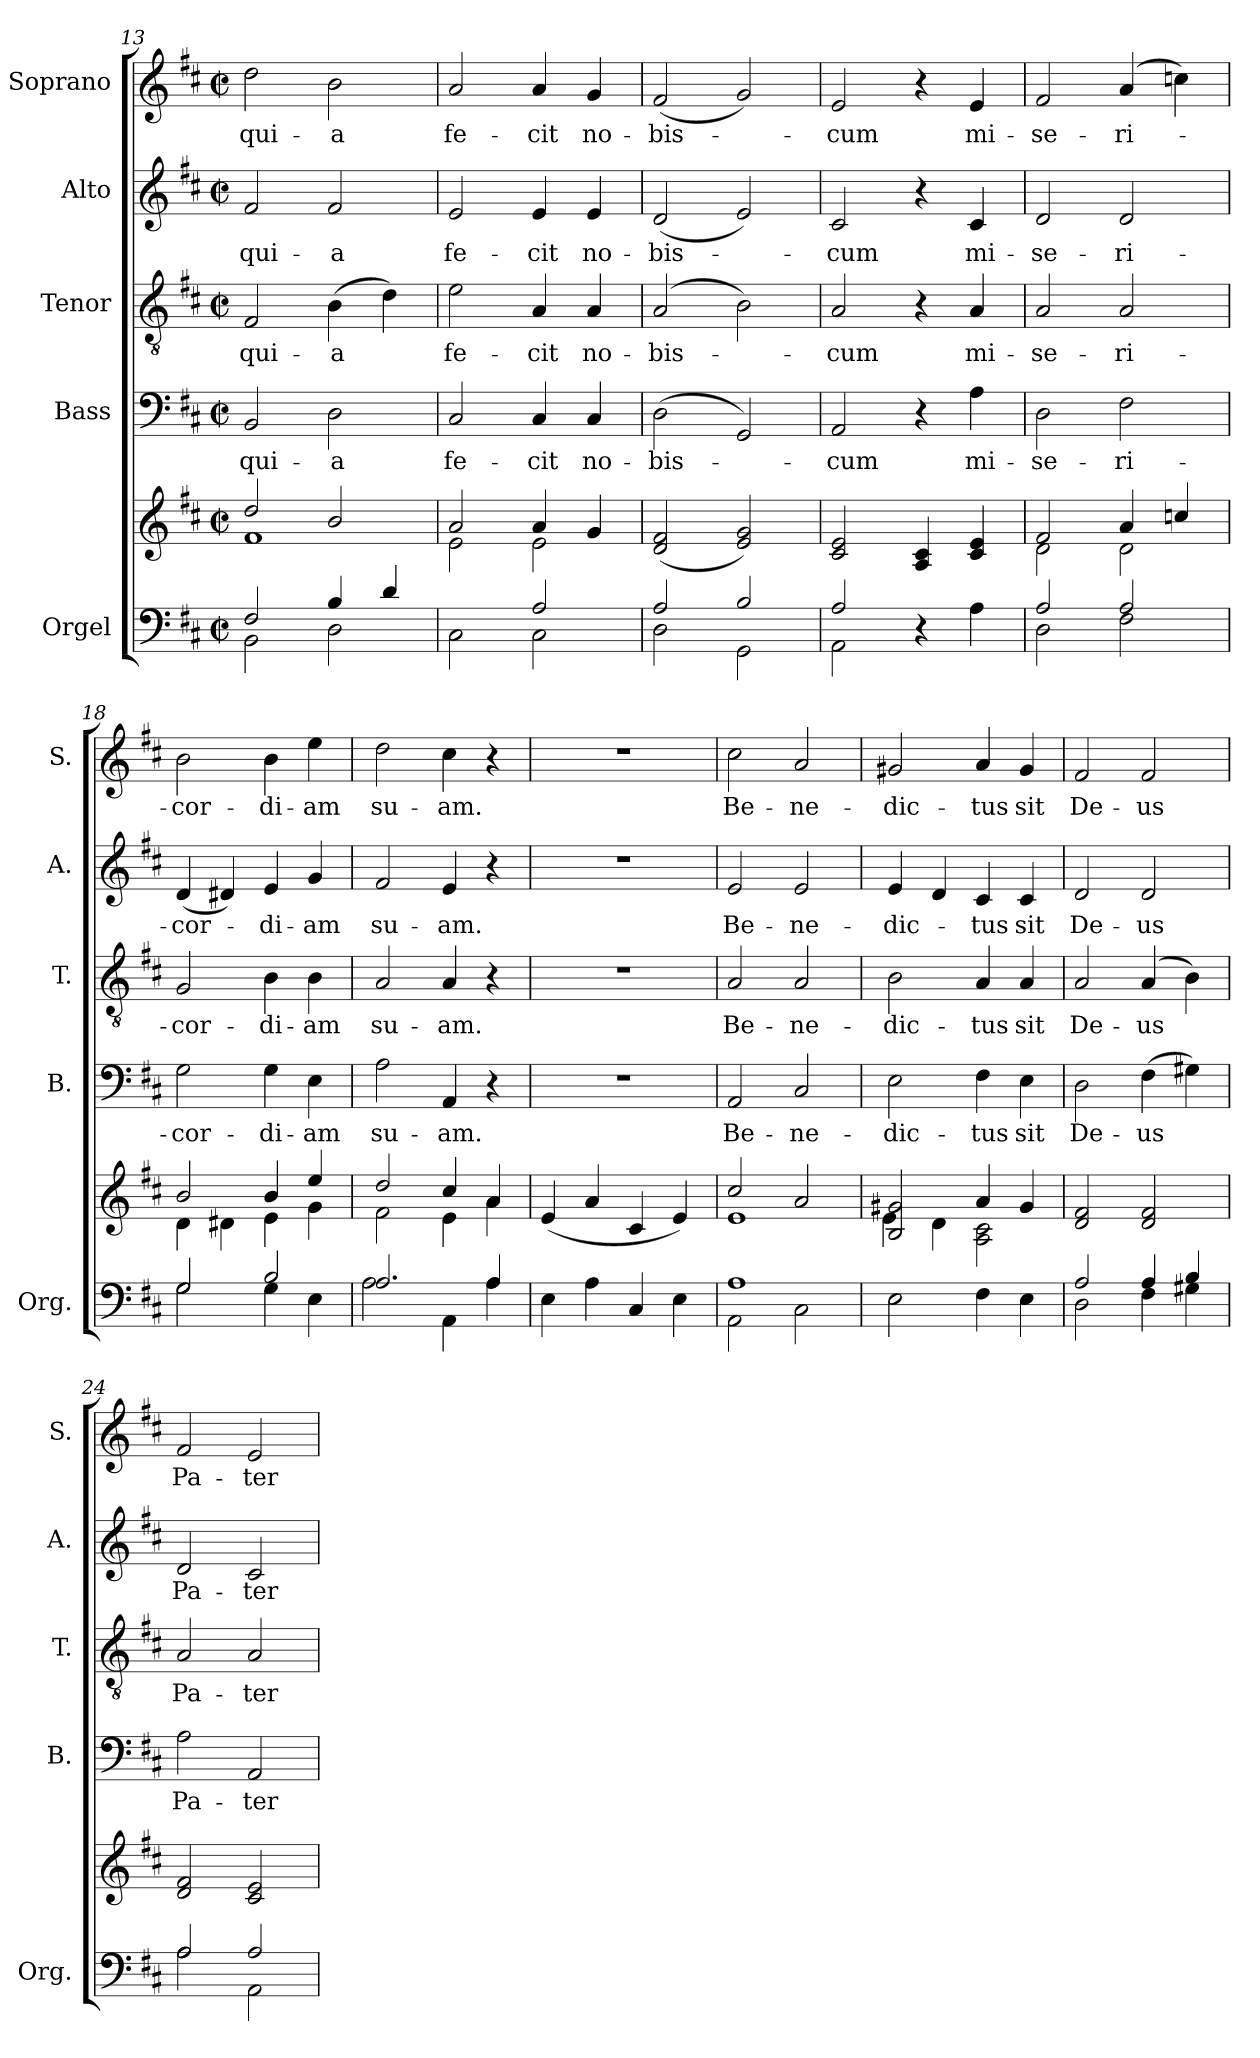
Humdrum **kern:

**kern	**kern	**kern	**text	**kern	**text	**kern	**text	**kern	**text
*part5	*part5	*part4	*part4	*part3	*part3	*part2	*part2	*part1	*part1
*staff6	*staff5	*staff4	*staff4	*staff3	*staff3	*staff2	*staff2	*staff1	*staff1
*I"Orgel	*	*I"Bass	*	*I"Tenor	*	*I"Alto	*	*I"Soprano	*
*I'Org.	*	*I'B.	*	*I'T.	*	*I'A.	*	*I'S.	*
*clefF4	*clefG2	*clefF4	*	*clefGv2	*	*clefG2	*	*clefG2	*
*k[f#c#]	*k[f#c#]	*k[f#c#]	*	*k[f#c#]	*	*k[f#c#]	*	*k[f#c#]	*
*D:	*D:	*D:	*	*D:	*	*D:	*	*D:	*
*M2/2	*M2/2	*M2/2	*	*M2/2	*	*M2/2	*	*M2/2	*
*met(c|)	*met(c|)	*met(c|)	*	*met(c|)	*	*met(c|)	*	*met(c|)	*
=13	=13	=13	=13	=13	=13	=13	=13	=13	=13
*^	*^	*	*	*	*	*	*	*	*
!	!	!	!	!	!LO:LY:b	!	!LO:LY:b	!	!LO:LY:b	!	!LO:LY:b
2F#/	2BB\	2dd/	1f#	2BB/	qui-	2F#/	qui-	2f#/	qui-	2dd\	qui-
!	!	!	!	!	!LO:LY:b	!	!LO:LY:b	!	!LO:LY:b	!	!LO:LY:b
4B/	2D\	2b/	.	2D\	-a	(>4B\	-a	2f#/	-a	2b\	-a
4d/	.	.	.	.	.	4d\)	.	.	.	.	.
=14	=14	=14	=14	=14	=14	=14	=14	=14	=14	=14	=14
!	!	!	!	!	!LO:LY:b	!	!LO:LY:b	!	!LO:LY:b	!	!LO:LY:b
2ryy	2C#\	2a/	2e\	2C#/	fe-	2e\	fe-	2e/	fe-	2a/	fe-
!	!	!	!	!	!LO:LY:b	!	!LO:LY:b	!	!LO:LY:b	!	!LO:LY:b
2A/	2C#\	4a/	2e\	4C#/	-cit	4A/	-cit	4e/	-cit	4a/	-cit
!	!	!	!	!	!LO:LY:b	!	!LO:LY:b	!	!LO:LY:b	!	!LO:LY:b
.	.	4g/	.	4C#/	no-	4A/	no-	4e/	no-	4g/	no-
*	*	*v	*v	*	*	*	*	*	*	*	*
=15	=15	=15	=15	=15	=15	=15	=15	=15	=15	=15
!	!	!	!	!LO:LY:b	!	!LO:LY:b	!	!LO:LY:b	!	!LO:LY:b
2A/	2D\	(<2d/ 2f#/	(>2D\	-bis-	(>2A/	-bis-	(<2d/	-bis-	(<2f#/	-bis-
2B/	2GG\	2e/ 2g/)	2GG/)	.	2B\)	.	2e/)	.	2g/)	.
=16	=16	=16	=16	=16	=16	=16	=16	=16	=16	=16
!	!	!	!	!LO:LY:b	!	!LO:LY:b	!	!LO:LY:b	!	!LO:LY:b
2A/	2AA\	2c#/ 2e/	2AA/	-cum	2A/	-cum	2c#/	-cum	2e/	-cum
2ryy	4r	4A/ 4c#/	4r	.	4r	.	4r	.	4r	.
!	!	!	!	!LO:LY:b	!	!LO:LY:b	!	!LO:LY:b	!	!LO:LY:b
.	4A\	4c#/ 4e/	4A\	mi-	4A/	mi-	4c#/	mi-	4e/	mi-
!!LO:LB:g=z
=17	=17	=17	=17	=17	=17	=17	=17	=17	=17	=17
*	*	*^	*	*	*	*	*	*	*	*
!	!	!	!	!	!LO:LY:b	!	!LO:LY:b	!	!LO:LY:b	!	!LO:LY:b
2A/	2D\	2f#/	2d\	2D\	-se-	2A/	-se-	2d/	-se-	2f#/	-se-
!	!	!	!	!	!LO:LY:b	!	!LO:LY:b	!	!LO:LY:b	!	!LO:LY:b
2A/	2F#\	4a/	2d\	2F#\	-ri-	2A/	-ri-	2d/	-ri-	(>4a/	-ri-
.	.	4ccn/	.	.	.	.	.	.	.	4ccn\)	.
=18	=18	=18	=18	=18	=18	=18	=18	=18	=18	=18	=18
!	!	!	!	!	!LO:LY:b	!	!LO:LY:b	!	!LO:LY:b	!	!LO:LY:b
2G/	2G\	2b/	4d\	2G\	-cor-	2G/	-cor-	(<4d/	-cor-	2b\	-cor-
.	.	.	4d#X\	.	.	.	.	4d#X/)	.	.	.
!	!	!	!	!	!LO:LY:b	!	!LO:LY:b	!	!LO:LY:b	!	!LO:LY:b
2B/	4G\	4b/	4e\	4G\	-di-	4B\	-di-	4e/	-di-	4b\	-di-
!	!	!	!	!	!LO:LY:b	!	!LO:LY:b	!	!LO:LY:b	!	!LO:LY:b
.	4E\	4ee/	4g\	4E\	-am	4B\	-am	4g/	-am	4ee\	-am
=19	=19	=19	=19	=19	=19	=19	=19	=19	=19	=19	=19
!	!	!	!	!	!LO:LY:b	!	!LO:LY:b	!	!LO:LY:b	!	!LO:LY:b
2.A/	2A\	2dd/	2f#\	2A\	su-	2A/	su-	2f#/	su-	2dd\	su-
!	!	!	!	!	!LO:LY:b	!	!LO:LY:b	!	!LO:LY:b	!	!LO:LY:b
.	4AA\	4cc#/	4e\	4AA/	-am.	4A/	-am.	4e/	-am.	4cc#\	-am.
4A/	4A\	4a/	4a\	4r	.	4r	.	4r	.	4r	.
*v	*v	*	*	*	*	*	*	*	*	*	*
*	*v	*v	*	*	*	*	*	*	*	*
=20	=20	=20	=20	=20	=20	=20	=20	=20	=20
4E\	(<4e/	1r	.	1r	.	1r	.	1r	.
4A\	4a/	.	.	.	.	.	.	.	.
4C#/	4c#/	.	.	.	.	.	.	.	.
4E\	4e/)	.	.	.	.	.	.	.	.
=21	=21	=21	=21	=21	=21	=21	=21	=21	=21
*^	*^	*	*	*	*	*	*	*	*
!	!	!	!	!	!LO:LY:b	!	!LO:LY:b	!	!LO:LY:b	!	!LO:LY:b
1A	2AA\	2cc#/	1e	2AA/	Be-	2A/	Be-	2e/	Be-	2cc#\	Be-
!	!	!	!	!	!LO:LY:b	!	!LO:LY:b	!	!LO:LY:b	!	!LO:LY:b
.	2C#\	2a/	.	2C#/	-ne-	2A/	-ne-	2e/	-ne-	2a/	-ne-
=22	=22	=22	=22	=22	=22	=22	=22	=22	=22	=22	=22
!	!	!	!	!	!LO:LY:b	!	!LO:LY:b	!	!LO:LY:b	!	!LO:LY:b
*v	*v	*	*	*	*	*	*	*	*	*	*
2E\	2B/ 2g#X/	4e\	2E\	-dic-	2B\	-dic-	4e/	-dic-	2g#X/	-dic-
.	.	4d\	.	.	.	.	4d/	.	.	.
!	!	!	!	!LO:LY:b	!	!LO:LY:b	!	!LO:LY:b	!	!LO:LY:b
4F#\	4a/	2A\ 2c#\	4F#\	-tus	4A/	-tus	4c#/	-tus	4a/	-tus
!	!	!	!	!LO:LY:b	!	!LO:LY:b	!	!LO:LY:b	!	!LO:LY:b
4E\	4g#/	.	4E\	sit	4A/	sit	4c#/	sit	4g#/	sit
*	*v	*v	*	*	*	*	*	*	*	*
=23	=23	=23	=23	=23	=23	=23	=23	=23	=23
*^	*	*	*	*	*	*	*	*	*
!	!	!	!	!LO:LY:b	!	!LO:LY:b	!	!LO:LY:b	!	!LO:LY:b
2A/	2D\	2d/ 2f#/	2D\	De-	2A/	De-	2d/	De-	2f#/	De-
!	!	!	!	!LO:LY:b	!	!LO:LY:b	!	!LO:LY:b	!	!LO:LY:b
4A/	4F#\	2d/ 2f#/	(>4F#\	-us	(>4A/	-us	2d/	-us	2f#/	-us
4B/	4G#X\	.	4G#X\)	.	4B\)	.	.	.	.	.
=24	=24	=24	=24	=24	=24	=24	=24	=24	=24	=24
!	!	!	!	!LO:LY:b	!	!LO:LY:b	!	!LO:LY:b	!	!LO:LY:b
2A/	2A\	2d/ 2f#/	2A\	Pa-	2A/	Pa-	2d/	Pa-	2f#/	Pa-
!	!	!	!	!LO:LY:b	!	!LO:LY:b	!	!LO:LY:b	!	!LO:LY:b
2A/	2AA\	2c#/ 2e/	2AA/	-ter	2A/	-ter	2c#/	-ter	2e/	-ter
*v	*v	*	*	*	*	*	*	*	*	*
=	=	=	=	=	=	=	=	=	=
*-	*-	*-	*-	*-	*-	*-	*-	*-	*-
